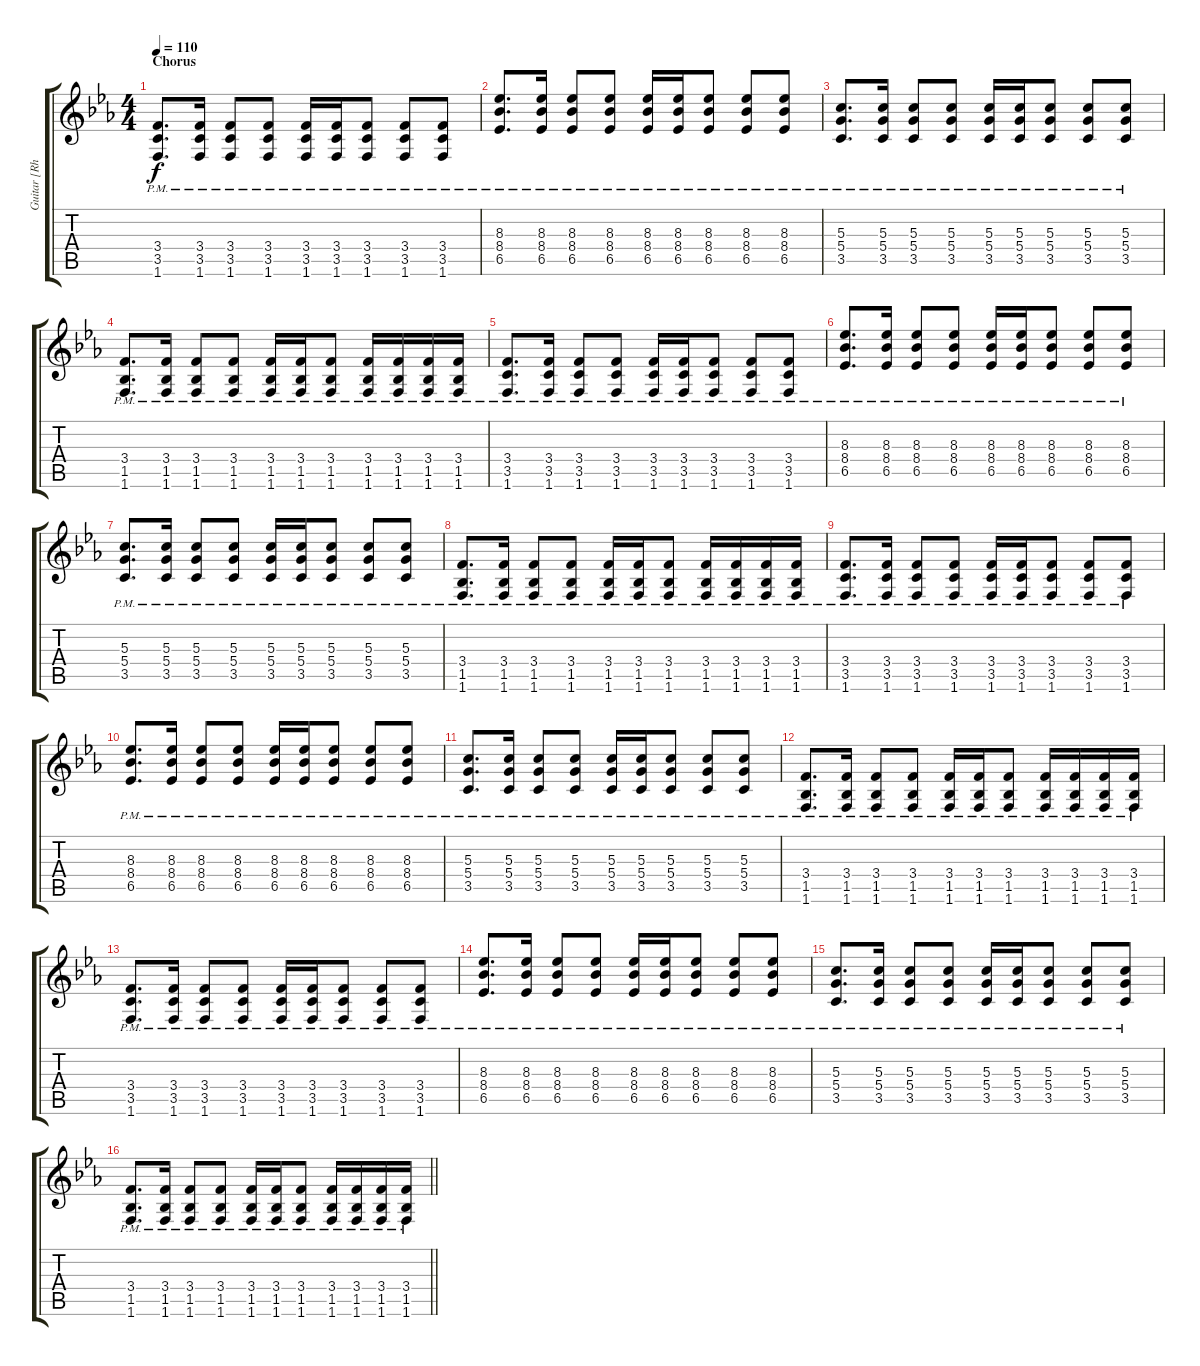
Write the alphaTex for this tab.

\track ("Guitar [Rhythm]" "Guitar [Rh") {instrument distortionguitar}
\staff {score tabs}
\tuning (E4 B3 G3 D3 A2 E2) {hide}
\ts (4 4)
\section ("" "Chorus")
\tempo 110
\clef g2
\ks cminor
(3.4{pm} 3.5{pm} 1.6{pm}).8{d dy f} (3.4{pm} 3.5{pm} 1.6{pm}).16 (3.4{pm} 3.5{pm} 1.6{pm}).8 (3.4{pm} 3.5{pm} 1.6{pm}).8 (3.4{pm} 3.5{pm} 1.6{pm}).16 (3.4{pm} 3.5{pm} 1.6{pm}).16 (3.4{pm} 3.5{pm} 1.6{pm}).8 (3.4{pm} 3.5{pm} 1.6{pm}).8 (3.4{pm} 3.5{pm} 1.6{pm}).8 |
(8.3{pm} 8.4{pm} 6.5{pm}).8{d} (8.3{pm} 8.4{pm} 6.5{pm}).16 (8.3{pm} 8.4{pm} 6.5{pm}).8 (8.3{pm} 8.4{pm} 6.5{pm}).8 (8.3{pm} 8.4{pm} 6.5{pm}).16 (8.3{pm} 8.4{pm} 6.5{pm}).16 (8.3{pm} 8.4{pm} 6.5{pm}).8 (8.3{pm} 8.4{pm} 6.5{pm}).8 (8.3{pm} 8.4{pm} 6.5{pm}).8 |
(5.3{pm} 5.4{pm} 3.5{pm}).8{d} (5.3{pm} 5.4{pm} 3.5{pm}).16 (5.3{pm} 5.4{pm} 3.5{pm}).8 (5.3{pm} 5.4{pm} 3.5{pm}).8 (5.3{pm} 5.4{pm} 3.5{pm}).16 (5.3{pm} 5.4{pm} 3.5{pm}).16 (5.3{pm} 5.4{pm} 3.5{pm}).8 (5.3{pm} 5.4{pm} 3.5{pm}).8 (5.3{pm} 5.4{pm} 3.5{pm}).8 |
(3.4{pm} 1.5{pm} 1.6{pm}).8{d} (3.4{pm} 1.5{pm} 1.6{pm}).16 (3.4{pm} 1.5{pm} 1.6{pm}).8 (3.4{pm} 1.5{pm} 1.6{pm}).8 (3.4{pm} 1.5{pm} 1.6{pm}).16 (3.4{pm} 1.5{pm} 1.6{pm}).16 (3.4{pm} 1.5{pm} 1.6{pm}).8 (3.4{pm} 1.5{pm} 1.6{pm}).16 (3.4{pm} 1.5{pm} 1.6{pm}).16 (3.4{pm} 1.5{pm} 1.6{pm}).16 (3.4{pm} 1.5{pm} 1.6{pm}).16 |
(3.4{pm} 3.5{pm} 1.6{pm}).8{d} (3.4{pm} 3.5{pm} 1.6{pm}).16 (3.4{pm} 3.5{pm} 1.6{pm}).8 (3.4{pm} 3.5{pm} 1.6{pm}).8 (3.4{pm} 3.5{pm} 1.6{pm}).16 (3.4{pm} 3.5{pm} 1.6{pm}).16 (3.4{pm} 3.5{pm} 1.6{pm}).8 (3.4{pm} 3.5{pm} 1.6{pm}).8 (3.4{pm} 3.5{pm} 1.6{pm}).8 |
(8.3{pm} 8.4{pm} 6.5{pm}).8{d} (8.3{pm} 8.4{pm} 6.5{pm}).16 (8.3{pm} 8.4{pm} 6.5{pm}).8 (8.3{pm} 8.4{pm} 6.5{pm}).8 (8.3{pm} 8.4{pm} 6.5{pm}).16 (8.3{pm} 8.4{pm} 6.5{pm}).16 (8.3{pm} 8.4{pm} 6.5{pm}).8 (8.3{pm} 8.4{pm} 6.5{pm}).8 (8.3{pm} 8.4{pm} 6.5{pm}).8 |
(5.3{pm} 5.4{pm} 3.5{pm}).8{d} (5.3{pm} 5.4{pm} 3.5{pm}).16 (5.3{pm} 5.4{pm} 3.5{pm}).8 (5.3{pm} 5.4{pm} 3.5{pm}).8 (5.3{pm} 5.4{pm} 3.5{pm}).16 (5.3{pm} 5.4{pm} 3.5{pm}).16 (5.3{pm} 5.4{pm} 3.5{pm}).8 (5.3{pm} 5.4{pm} 3.5{pm}).8 (5.3{pm} 5.4{pm} 3.5{pm}).8 |
(3.4{pm} 1.5{pm} 1.6{pm}).8{d} (3.4{pm} 1.5{pm} 1.6{pm}).16 (3.4{pm} 1.5{pm} 1.6{pm}).8 (3.4{pm} 1.5{pm} 1.6{pm}).8 (3.4{pm} 1.5{pm} 1.6{pm}).16 (3.4{pm} 1.5{pm} 1.6{pm}).16 (3.4{pm} 1.5{pm} 1.6{pm}).8 (3.4{pm} 1.5{pm} 1.6{pm}).16 (3.4{pm} 1.5{pm} 1.6{pm}).16 (3.4{pm} 1.5{pm} 1.6{pm}).16 (3.4{pm} 1.5{pm} 1.6{pm}).16 |
(3.4{pm} 3.5{pm} 1.6{pm}).8{d} (3.4{pm} 3.5{pm} 1.6{pm}).16 (3.4{pm} 3.5{pm} 1.6{pm}).8 (3.4{pm} 3.5{pm} 1.6{pm}).8 (3.4{pm} 3.5{pm} 1.6{pm}).16 (3.4{pm} 3.5{pm} 1.6{pm}).16 (3.4{pm} 3.5{pm} 1.6{pm}).8 (3.4{pm} 3.5{pm} 1.6{pm}).8 (3.4{pm} 3.5{pm} 1.6{pm}).8 |
(8.3{pm} 8.4{pm} 6.5{pm}).8{d} (8.3{pm} 8.4{pm} 6.5{pm}).16 (8.3{pm} 8.4{pm} 6.5{pm}).8 (8.3{pm} 8.4{pm} 6.5{pm}).8 (8.3{pm} 8.4{pm} 6.5{pm}).16 (8.3{pm} 8.4{pm} 6.5{pm}).16 (8.3{pm} 8.4{pm} 6.5{pm}).8 (8.3{pm} 8.4{pm} 6.5{pm}).8 (8.3{pm} 8.4{pm} 6.5{pm}).8 |
(5.3{pm} 5.4{pm} 3.5{pm}).8{d} (5.3{pm} 5.4{pm} 3.5{pm}).16 (5.3{pm} 5.4{pm} 3.5{pm}).8 (5.3{pm} 5.4{pm} 3.5{pm}).8 (5.3{pm} 5.4{pm} 3.5{pm}).16 (5.3{pm} 5.4{pm} 3.5{pm}).16 (5.3{pm} 5.4{pm} 3.5{pm}).8 (5.3{pm} 5.4{pm} 3.5{pm}).8 (5.3{pm} 5.4{pm} 3.5{pm}).8 |
(3.4{pm} 1.5{pm} 1.6{pm}).8{d} (3.4{pm} 1.5{pm} 1.6{pm}).16 (3.4{pm} 1.5{pm} 1.6{pm}).8 (3.4{pm} 1.5{pm} 1.6{pm}).8 (3.4{pm} 1.5{pm} 1.6{pm}).16 (3.4{pm} 1.5{pm} 1.6{pm}).16 (3.4{pm} 1.5{pm} 1.6{pm}).8 (3.4{pm} 1.5{pm} 1.6{pm}).16 (3.4{pm} 1.5{pm} 1.6{pm}).16 (3.4{pm} 1.5{pm} 1.6{pm}).16 (3.4{pm} 1.5{pm} 1.6{pm}).16 |
(3.4{pm} 3.5{pm} 1.6{pm}).8{d} (3.4{pm} 3.5{pm} 1.6{pm}).16 (3.4{pm} 3.5{pm} 1.6{pm}).8 (3.4{pm} 3.5{pm} 1.6{pm}).8 (3.4{pm} 3.5{pm} 1.6{pm}).16 (3.4{pm} 3.5{pm} 1.6{pm}).16 (3.4{pm} 3.5{pm} 1.6{pm}).8 (3.4{pm} 3.5{pm} 1.6{pm}).8 (3.4{pm} 3.5{pm} 1.6{pm}).8 |
(8.3{pm} 8.4{pm} 6.5{pm}).8{d} (8.3{pm} 8.4{pm} 6.5{pm}).16 (8.3{pm} 8.4{pm} 6.5{pm}).8 (8.3{pm} 8.4{pm} 6.5{pm}).8 (8.3{pm} 8.4{pm} 6.5{pm}).16 (8.3{pm} 8.4{pm} 6.5{pm}).16 (8.3{pm} 8.4{pm} 6.5{pm}).8 (8.3{pm} 8.4{pm} 6.5{pm}).8 (8.3{pm} 8.4{pm} 6.5{pm}).8 |
(5.3{pm} 5.4{pm} 3.5{pm}).8{d} (5.3{pm} 5.4{pm} 3.5{pm}).16 (5.3{pm} 5.4{pm} 3.5{pm}).8 (5.3{pm} 5.4{pm} 3.5{pm}).8 (5.3{pm} 5.4{pm} 3.5{pm}).16 (5.3{pm} 5.4{pm} 3.5{pm}).16 (5.3{pm} 5.4{pm} 3.5{pm}).8 (5.3{pm} 5.4{pm} 3.5{pm}).8 (5.3{pm} 5.4{pm} 3.5{pm}).8 |
\barLineRight lightlight
(3.4{pm} 1.5{pm} 1.6{pm}).8{d} (3.4{pm} 1.5{pm} 1.6{pm}).16 (3.4{pm} 1.5{pm} 1.6{pm}).8 (3.4{pm} 1.5{pm} 1.6{pm}).8 (3.4{pm} 1.5{pm} 1.6{pm}).16 (3.4{pm} 1.5{pm} 1.6{pm}).16 (3.4{pm} 1.5{pm} 1.6{pm}).8 (3.4{pm} 1.5{pm} 1.6{pm}).16 (3.4{pm} 1.5{pm} 1.6{pm}).16 (3.4{pm} 1.5{pm} 1.6{pm}).16 (3.4{pm} 1.5{pm} 1.6{pm}).16
